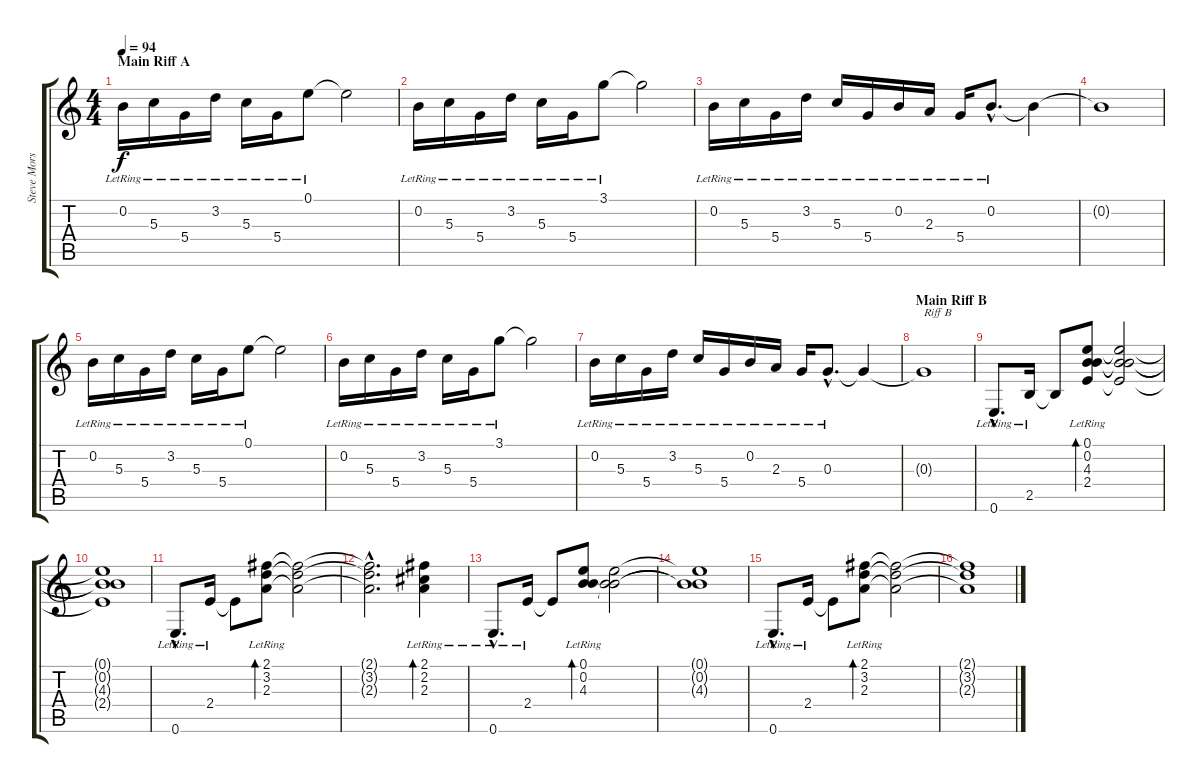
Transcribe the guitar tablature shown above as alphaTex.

\track ("Steve Morse Guitar I" "Steve Mors") {instrument electricguitarclean}
\staff {score tabs}
\tuning (E4 B3 G3 D3 A2 E2) {hide}
\ts (4 4)
\section ("" "Main Riff A")
\tempo 94
\clef g2
\ks c
0.2{lr}.16{dy f} 5.3{lr}.16 5.4{lr}.16 3.2{lr}.16 5.3{lr}.16 5.4{lr}.16 0.1{lr}.8 0.1{t}.2 |
0.2{lr}.16 5.3{lr}.16 5.4{lr}.16 3.2{lr}.16 5.3{lr}.16 5.4{lr}.16 3.1{lr}.8 3.1{t}.2 |
0.2{lr}.16 5.3{lr}.16 5.4{lr}.16 3.2{lr}.16 5.3{lr}.16 5.4{lr}.16 0.2{lr}.16 2.3{lr}.16 5.4{lr}.16 0.2{hac lr}.8{d} 0.2{t}.4 |
0.2{t}.1 |
0.2{lr}.16 5.3{lr}.16 5.4{lr}.16 3.2{lr}.16 5.3{lr}.16 5.4{lr}.16 0.1{lr}.8 0.1{t}.2 |
0.2{lr}.16 5.3{lr}.16 5.4{lr}.16 3.2{lr}.16 5.3{lr}.16 5.4{lr}.16 3.1{lr}.8 3.1{t}.2 |
0.2{lr}.16 5.3{lr}.16 5.4{lr}.16 3.2{lr}.16 5.3{lr}.16 5.4{lr}.16 0.2{lr}.16 2.3{lr}.16 5.4{lr}.16 0.3{hac lr}.8{d} 0.3{t}.4 |
\section ("" "Main Riff B")
0.3{t}.1{txt "Riff B"} |
0.6{hac lr}.8{d} 2.5{lr}.16 2.5{t}.8 (0.1{lr} 0.2{lr} 4.3{lr} 2.4{lr}).8{bd 480} (0.1{t} 0.2{t} 4.3{t} 2.4{t}).2 |
(0.1{t} 0.2{t} 4.3{t} 2.4{t}).1 |
0.6{hac lr}.8{d} 2.4{lr}.16 2.4{t}.8 (2.1{lr} 3.2{lr} 2.3{lr}).8{bd 480} (2.1{t} 3.2{t} 2.3{t}).2 |
(2.1{hac t} 3.2{hac t} 2.3{hac t}).2{d} (2.1{lr} 2.2{lr} 2.3{lr}).4{bd 480} |
0.6{hac lr}.8{d} 2.4{lr}.16 2.4{t}.8 (0.1{lr} 0.2{lr} 4.3{lr}).8{bd 480} (0.1{t} 0.2{t} 4.3{t}).2 |
(0.1{t} 0.2{t} 4.3{t}).1 |
0.6{hac lr}.8{d} 2.4{lr}.16 2.4{t}.8 (2.1{lr} 3.2{lr} 2.3{lr}).8{bd 480} (2.1{t} 3.2{t} 2.3{t}).2 |
(2.1{t} 3.2{t} 2.3{t}).1
